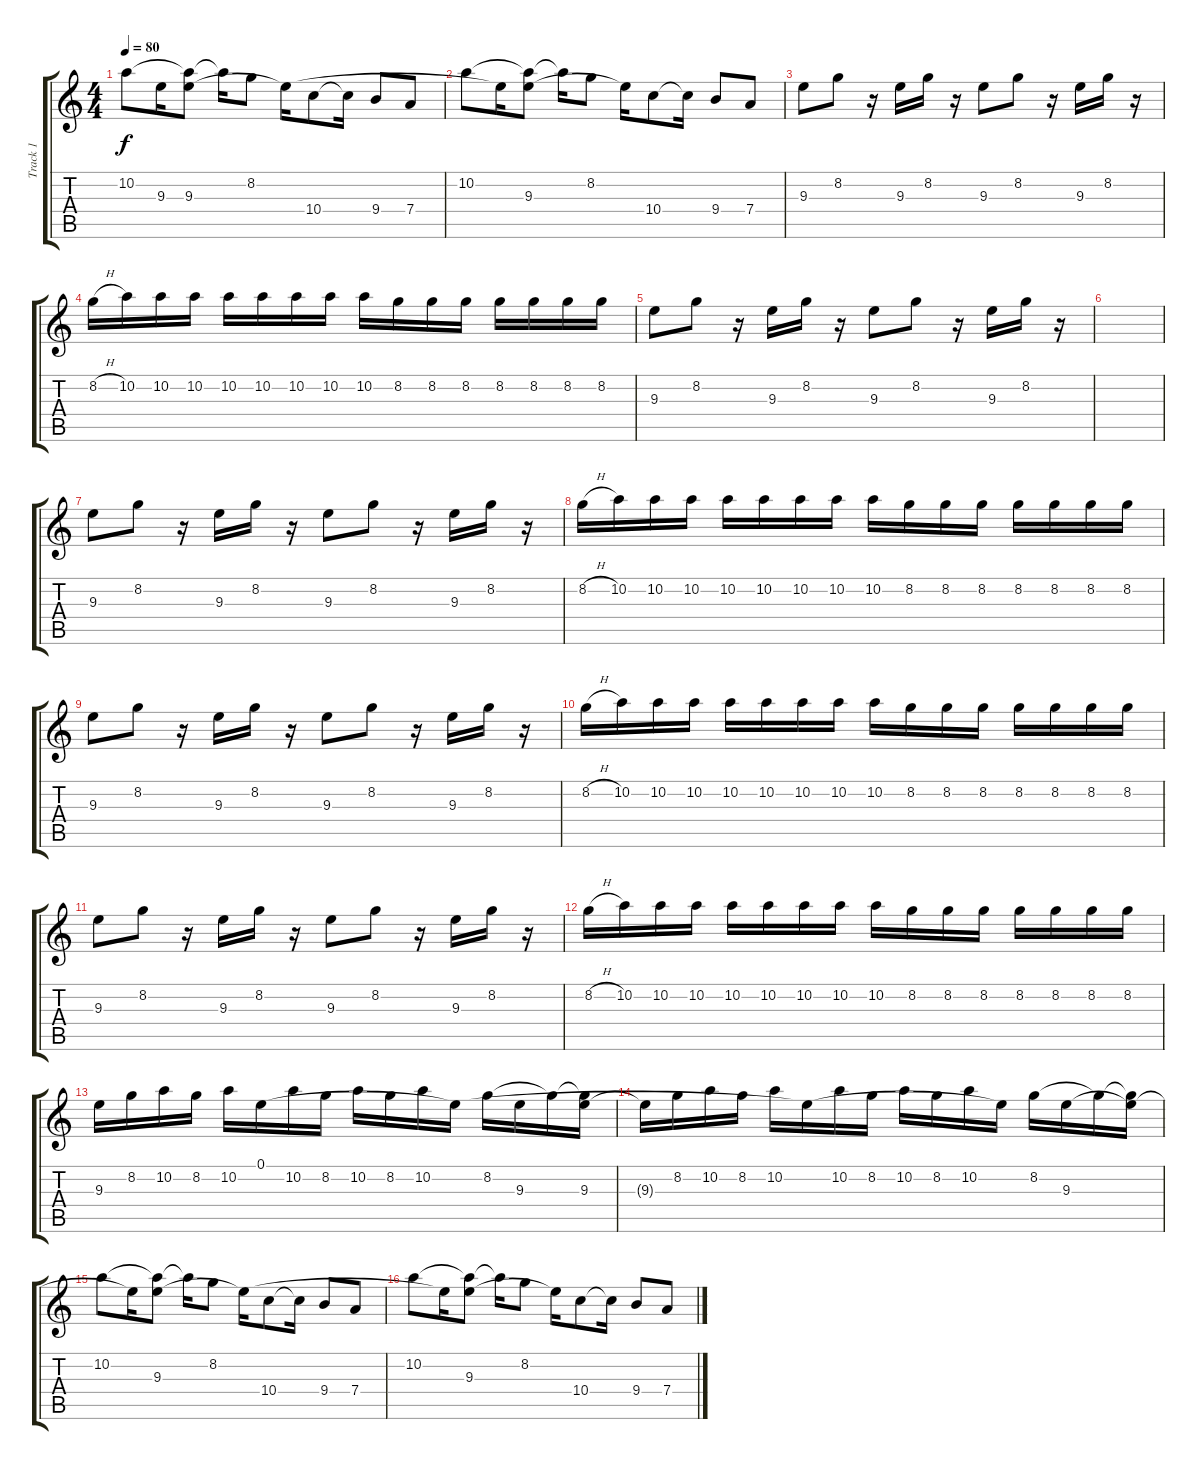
\track ("Track 1" "Track 1") {instrument electricguitarclean}
\staff {score tabs}
\tuning (E4 B3 G3 D3 A2 E2) {hide}
\ts (4 4)
\tempo 80
\clef g2
\ks c
10.2.8{dy f} 9.3{t}.16 (10.2{t} 9.3).8 10.2{t}.16 8.2.8 9.3{t}.16 10.4.8 10.4{t}.16 9.4.8 7.4.8 |
10.2.8 9.3{t}.16 (10.2{t} 9.3).8 10.2{t}.16 8.2.8 9.3{t}.16 10.4.8 10.4{t}.16 9.4.8 7.4.8 |
9.3.8 8.2.8 r.16 9.3.16 8.2.16 r.16 9.3.8 8.2.8 r.16 9.3.16 8.2.16 r.16 |
8.2{h}.16 10.2.16 10.2.16 10.2.16 10.2.16 10.2.16 10.2.16 10.2.16 10.2.16 8.2.16 8.2.16 8.2.16 8.2.16 8.2.16 8.2.16 8.2.16 |
9.3.8 8.2.8 r.16 9.3.16 8.2.16 r.16 9.3.8 8.2.8 r.16 9.3.16 8.2.16 r.16 |
|
9.3.8 8.2.8 r.16 9.3.16 8.2.16 r.16 9.3.8 8.2.8 r.16 9.3.16 8.2.16 r.16 |
8.2{h}.16 10.2.16 10.2.16 10.2.16 10.2.16 10.2.16 10.2.16 10.2.16 10.2.16 8.2.16 8.2.16 8.2.16 8.2.16 8.2.16 8.2.16 8.2.16 |
9.3.8 8.2.8 r.16 9.3.16 8.2.16 r.16 9.3.8 8.2.8 r.16 9.3.16 8.2.16 r.16 |
8.2{h}.16 10.2.16 10.2.16 10.2.16 10.2.16 10.2.16 10.2.16 10.2.16 10.2.16 8.2.16 8.2.16 8.2.16 8.2.16 8.2.16 8.2.16 8.2.16 |
9.3.8 8.2.8 r.16 9.3.16 8.2.16 r.16 9.3.8 8.2.8 r.16 9.3.16 8.2.16 r.16 |
8.2{h}.16 10.2.16 10.2.16 10.2.16 10.2.16 10.2.16 10.2.16 10.2.16 10.2.16 8.2.16 8.2.16 8.2.16 8.2.16 8.2.16 8.2.16 8.2.16 |
9.3.16 8.2.16 10.2.16 8.2.16 10.2.16 0.1.16 10.2.16 8.2.16 10.2.16 8.2.16 10.2.16 0.1{t}.16 8.2.16 9.3.16 8.2{t}.16 (8.2{t} 9.3).16 |
9.3{t}.16 8.2.16 10.2.16 8.2.16 10.2.16 0.1{t}.16 10.2.16 8.2.16 10.2.16 8.2.16 10.2.16 0.1{t}.16 8.2.16 9.3.16 8.2{t}.16 (8.2{t} 9.3{t}).16 |
10.2.8 9.3{t}.16 (10.2{t} 9.3).8 10.2{t}.16 8.2.8 9.3{t}.16 10.4.8 10.4{t}.16 9.4.8 7.4.8 |
10.2.8 9.3{t}.16 (10.2{t} 9.3).8 10.2{t}.16 8.2.8 9.3{t}.16 10.4.8 10.4{t}.16 9.4.8 7.4.8
